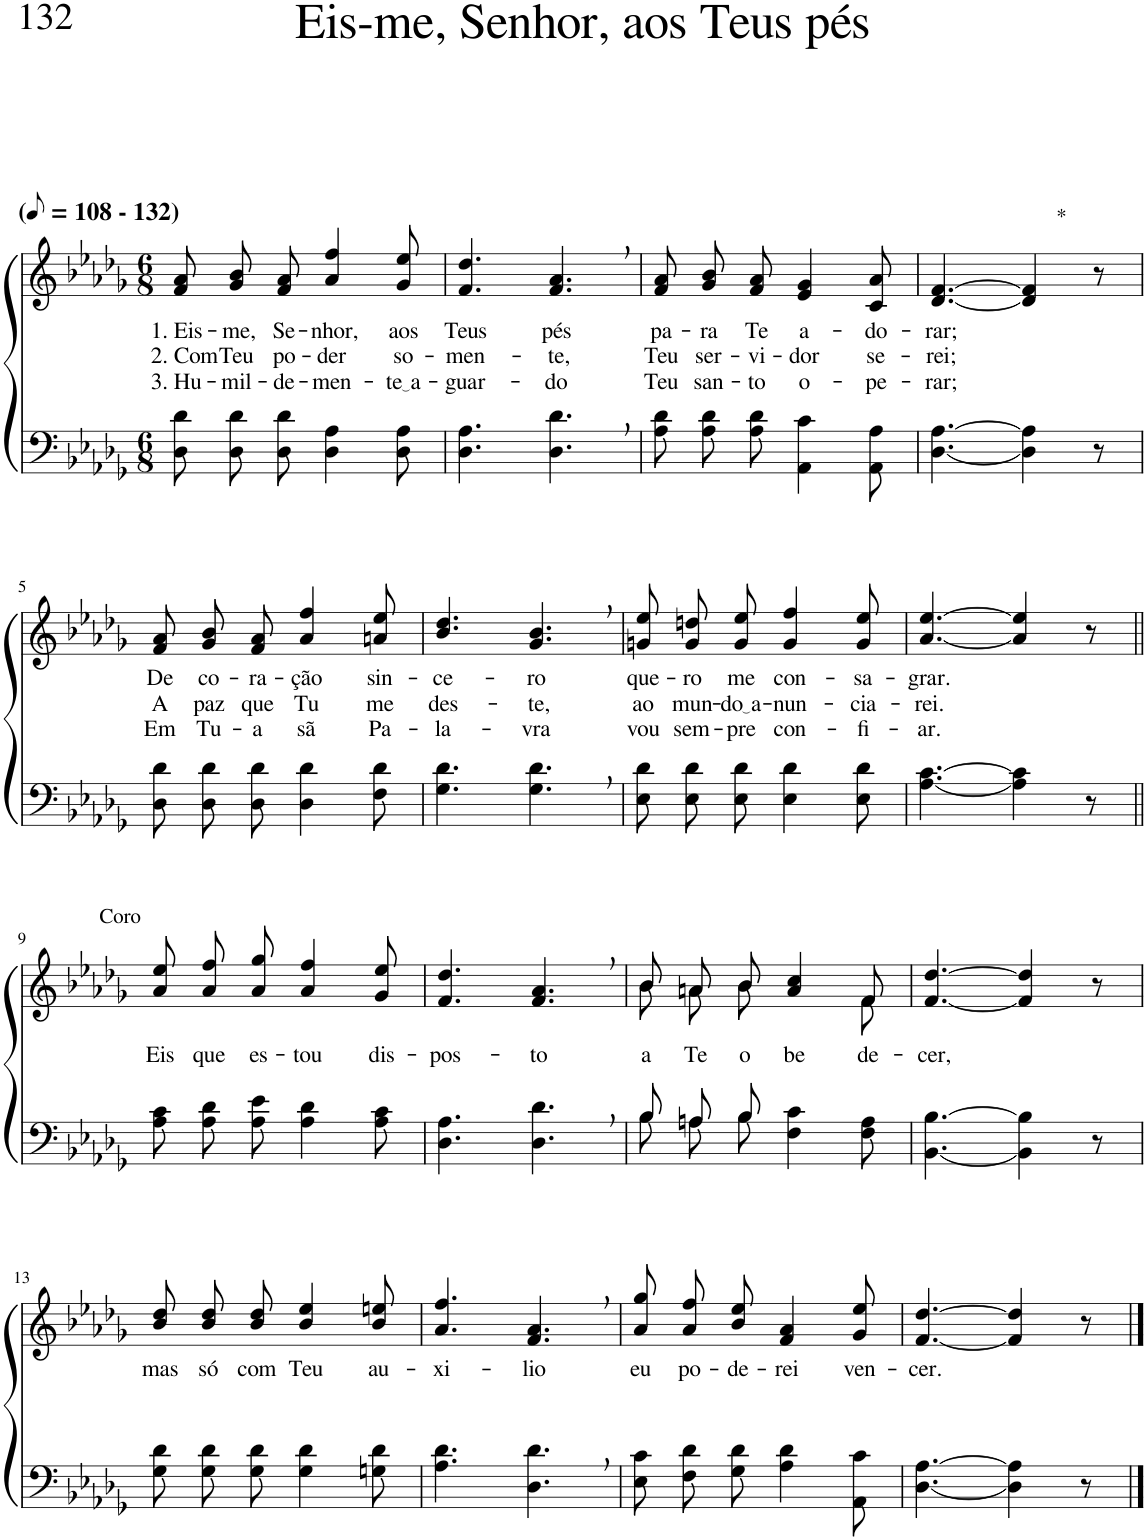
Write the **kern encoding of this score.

**kern	**kern	**text	**text	**text
*part2	*part1	*part1	*part1	*part1
*staff2	*staff1	*staff1	*staff1	*staff1
*I"Parte III e IV	*I"Parte I e II	*	*	*
*clefF4	*clefG2	*	*	*
*Trd2c3	*Trd2c3	*	*	*
*k[b-e-a-d-g-]	*k[b-e-a-d-g-]	*	*	*
*M6/8	*M6/8	*	*	*
*MM54	*MM54	*	*	*
=1	=1	=1	=1	=1
!	!LO:TX:a:B:t=(	!	!	!
!	!LO:TX:a:B:t=- 132)	!	!	!
!	!	!LO:LY:b	!LO:LY:b	!LO:LY:b
8D-\ 8d-\L	8f/ 8a-/L	1. Eis-	2. Com	3. Hu-
!	!	!LO:LY:b	!LO:LY:b	!LO:LY:b
8D-\ 8d-\	8g-/ 8b-/	-me,	Teu	-mil-
!	!	!LO:LY:b	!LO:LY:b	!LO:LY:b
8D-\ 8d-\J	8f/ 8a-/J	Se-	po-	-de-
!	!	!LO:LY:b	!LO:LY:b	!LO:LY:b
4D-\ 4A-\	4a-/ 4ff/	-nhor,	-der	-men-
!	!	!LO:LY:b	!LO:LY:b	!LO:LY:b
8D-\ 8A-\	8g-/ 8ee-/	aos	so-	te a
=2	=2	=2	=2	=2
!	!	!LO:LY:b	!LO:LY:b	!LO:LY:b
4.D-\ 4.A-\	4.f/ 4.dd-/	Teus	-men-	-guar-
!	!	!LO:LY:b	!LO:LY:b	!LO:LY:b
4.D-\, 4.d-\,	4.f/, 4.a-/,	pés	-te,	-do
=3	=3	=3	=3	=3
!	!	!LO:LY:b	!LO:LY:b	!LO:LY:b
8A-\ 8d-\L	8f/ 8a-/L	pa-	Teu	Teu
!	!	!LO:LY:b	!LO:LY:b	!LO:LY:b
8A-\ 8d-\	8g-/ 8b-/	-ra	ser-	san-
!	!	!LO:LY:b	!LO:LY:b	!LO:LY:b
8A-\ 8d-\J	8f/ 8a-/J	Te	-vi-	-to
!	!	!LO:LY:b	!LO:LY:b	!LO:LY:b
4AA-\ 4c\	4e-/ 4g-/	a-	-dor	o-
!	!	!LO:LY:b	!LO:LY:b	!LO:LY:b
8AA-\ 8A-\	8c/ 8a-/	-do-	se-	-pe-
=4	=4	=4	=4	=4
!	!	!LO:LY:b	!LO:LY:b	!LO:LY:b
[4.D-\ [4.A-\	[4.d-/ [4.f/	-rar;	-rei;	-rar;
!	!LO:TX:a:t=*	!	!	!
4D-\] 4A-\]	4d-/] 4f/]	.	.	.
8r	8r	.	.	.
!!LO:LB:g=z
=5	=5	=5	=5	=5
!	!	!LO:LY:b	!LO:LY:b	!LO:LY:b
8D-\ 8d-\L	8f/ 8a-/L	De	A	Em
!	!	!LO:LY:b	!LO:LY:b	!LO:LY:b
8D-\ 8d-\	8g-/ 8b-/	co-	paz	Tu-
!	!	!LO:LY:b	!LO:LY:b	!LO:LY:b
8D-\ 8d-\J	8f/ 8a-/J	-ra-	que	-a
!	!	!LO:LY:b	!LO:LY:b	!LO:LY:b
4D-\ 4d-\	4a-/ 4ff/	-ção	Tu	sã
!	!	!LO:LY:b	!LO:LY:b	!LO:LY:b
8F\ 8d-\	8an/ 8ee-/	sin-	me	Pa-
=6	=6	=6	=6	=6
!	!	!LO:LY:b	!LO:LY:b	!LO:LY:b
4.G-\ 4.d-\	4.b-/ 4.dd-/	-ce-	des-	-la-
!	!	!LO:LY:b	!LO:LY:b	!LO:LY:b
4.G-\, 4.d-\,	4.g-/, 4.b-/,	-ro	-te,	-vra
=7	=7	=7	=7	=7
!	!	!LO:LY:b	!LO:LY:b	!LO:LY:b
8E-\ 8d-\L	8gn\ 8ee-\L	que-	ao	vou
!	!	!LO:LY:b	!LO:LY:b	!LO:LY:b
8E-\ 8d-\	8g\ 8ddn\	-ro	mun-	sem-
!	!	!LO:LY:b	!LO:LY:b	!LO:LY:b
8E-\ 8d-\J	8g\ 8ee-\J	me	do a	-pre
!	!	!LO:LY:b	!LO:LY:b	!LO:LY:b
4E-\ 4d-\	4g/ 4ff/	con-	-nun-	con-
!	!	!LO:LY:b	!LO:LY:b	!LO:LY:b
8E-\ 8d-\	8g/ 8ee-/	-sa-	-cia-	-fi-
=8	=8	=8	=8	=8
!	!	!LO:LY:b	!LO:LY:b	!LO:LY:b
[4.A-\ [4.c\	[4.a-/ [4.ee-/	-grar.	-rei.	-ar.
4A-\] 4c\]	4a-/] 4ee-/]	.	.	.
8r	8r	.	.	.
!!LO:LB:g=z
=9||	=9||	=9||	=9||	=9||
!	!LO:TX:a:t=Coro	!	!	!
!	!	!LO:LY:b	!	!
8A-\ 8c\L	8a-\ 8ee-\L	Eis	.	.
!	!	!LO:LY:b	!	!
8A-\ 8d-\	8a-\ 8ff\	que	.	.
!	!	!LO:LY:b	!	!
8A-\ 8e-\J	8a-\ 8gg-\J	es-	.	.
!	!	!LO:LY:b	!	!
4A-\ 4d-\	4a-/ 4ff/	-tou	.	.
!	!	!LO:LY:b	!	!
8A-\ 8c\	8g-/ 8ee-/	dis-	.	.
=10	=10	=10	=10	=10
!	!	!LO:LY:b	!	!
4.D-\ 4.A-\	4.f/ 4.dd-/	-pos-	.	.
!	!	!LO:LY:b	!	!
4.D-\, 4.d-\,	4.f/, 4.a-/,	-to	.	.
=11	=11	=11	=11	=11
*^	*^	*	*	*
!	!	!	!	!LO:LY:b	!	!
8B-/L	8B-\L	8b-/L	8b-\L	a	.	.
!	!	!	!	!LO:LY:b	!	!
8An/	8A\	8an/	8a\	Te	.	.
!	!	!	!	!LO:LY:b	!	!
8B-/J	8B-\J	8b-/J	8b-\J	o-	.	.
!	!	!	!	!LO:LY:b	!	!
4.ryy	4F\ 4c\	4a/ 4cc/	4ryy	-be-	.	.
!	!	!	!	!LO:LY:b	!	!
.	8F\ 8A\	8f/	8f\J	-de-	.	.
=12	=12	=12	=12	=12	=12	=12
!	!	!	!	!LO:LY:b	!	!
*v	*v	*	*	*	*	*
*	*v	*v	*	*	*
[4.BB-\ [4.B-\	[4.f/ [4.dd-/	-cer,	.	.
4BB-\] 4B-\]	4f/] 4dd-/]	.	.	.
8r	8r	.	.	.
!!LO:LB:g=z
=13	=13	=13	=13	=13
*k[b-e-a-d-g-]	*k[b-e-a-d-g-]	*	*	*
!	!	!LO:LY:b	!	!
8G-\ 8d-\L	8b-\ 8dd-\L	mas	.	.
!	!	!LO:LY:b	!	!
8G-\ 8d-\	8b-\ 8dd-\	só	.	.
!	!	!LO:LY:b	!	!
8G-\ 8d-\J	8b-\ 8dd-\J	com	.	.
!	!	!LO:LY:b	!	!
4G-\ 4d-\	4b-/ 4ee-/	Teu	.	.
!	!	!LO:LY:b	!	!
8Gn\ 8d-\	8b-/ 8een/	au-	.	.
=14	=14	=14	=14	=14
!	!	!LO:LY:b	!	!
4.A-\ 4.d-\	4.a-/ 4.ff/	-xi-	.	.
!	!	!LO:LY:b	!	!
4.D-\, 4.d-\,	4.f/, 4.a-/,	-lio	.	.
=15	=15	=15	=15	=15
!	!	!LO:LY:b	!	!
8E-\ 8c\L	8a-\ 8gg-\L	eu	.	.
!	!	!LO:LY:b	!	!
8F\ 8d-\	8a-\ 8ff\	po-	.	.
!	!	!LO:LY:b	!	!
8G-\ 8d-\J	8b-\ 8ee-\J	-de-	.	.
!	!	!LO:LY:b	!	!
4A-\ 4d-\	4f/ 4a-/	-rei	.	.
!	!	!LO:LY:b	!	!
8AA-\ 8c\	8g-/ 8ee-/	ven-	.	.
=16	=16	=16	=16	=16
!	!	!LO:LY:b	!	!
[4.D-\ [4.A-\	[4.f/ [4.dd-/	-cer.	.	.
4D-\] 4A-\]	4f/] 4dd-/]	.	.	.
8r	8r	.	.	.
==	==	==	==	==
*-	*-	*-	*-	*-
